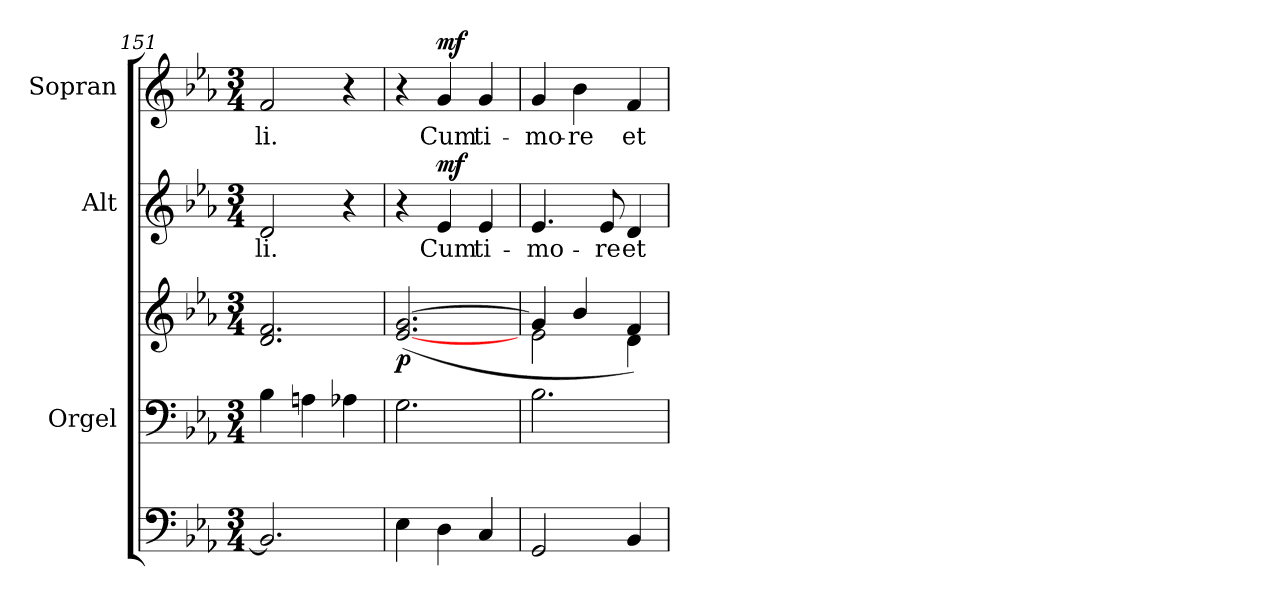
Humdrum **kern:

**kern	**kern	**kern	**dynam	**kern	**text	**dynam	**kern	**text	**dynam
*part4	*part3	*part3	*part3	*part2	*part2	*part2	*part1	*part1	*part1
*staff5	*staff4	*staff3	*staff3/4	*staff2	*staff2	*staff2	*staff1	*staff1	*staff1
*	*I"Orgel	*	*	*I"Alt	*	*	*I"Sopran	*	*
*	*I'Org.	*	*	*I'A.	*	*	*I'S.	*	*
*clefF4	*clefF4	*clefG2	*	*clefG2	*	*	*clefG2	*	*
*k[b-e-a-]	*k[b-e-a-]	*k[b-e-a-]	*	*k[b-e-a-]	*	*	*k[b-e-a-]	*	*
*E-:	*E-:	*E-:	*	*E-:	*	*	*E-:	*	*
*M3/4	*M3/4	*M3/4	*	*M3/4	*	*	*M3/4	*	*
=151	=151	=151	=151	=151	=151	=151	=151	=151	=151
!	!	!	!	!	!LO:LY:b	!	!	!LO:LY:b	!
2.BB-/]	4B-\	2.d/ 2.f/	.	2d/	-li.	.	2f/	-li.	.
.	4An\	.	.	.	.	.	.	.	.
.	4A-X\	.	.	4r	.	.	4r	.	.
=152	=152	=152	=152	=152	=152	=152	=152	=152	=152
!	!	!	!LO:DY:b	!	!	!	!	!	!
4E-\	2.G\	([2.e-/ [2.g/	p	4r	.	.	4r	.	.
!	!	!	!	!	!LO:LY:b	!LO:DY:a	!	!LO:LY:b	!LO:DY:a
4D\	.	.	.	4e-/	Cum	mf	4g/	Cum	mf
!	!	!	!	!	!LO:LY:b	!	!	!LO:LY:b	!
4C/	.	.	.	4e-/	ti-	.	4g/	ti-	.
=153	=153	=153	=153	=153	=153	=153	=153	=153	=153
*	*	*^	*	*	*	*	*	*	*
!	!	!	!	!	!	!LO:LY:b	!	!	!LO:LY:b	!
2GG/	2.B-\	4g/]	2e-\	.	4.e-/	-mo-	.	4g/	-mo-	.
!	!	!	!	!	!	!	!	!	!LO:LY:b	!
.	.	4b-/	.	.	.	.	.	4b-\	-re	.
!	!	!	!	!	!	!LO:LY:b	!	!	!	!
.	.	.	.	.	8e-/	-re	.	.	.	.
!	!	!	!	!	!	!LO:LY:b	!	!	!LO:LY:b	!
4BB-/	.	4f/)	4d\	.	4d/	et	.	4f/	et	.
*	*	*v	*v	*	*	*	*	*	*	*
=	=	=	=	=	=	=	=	=	=
*-	*-	*-	*-	*-	*-	*-	*-	*-	*-
